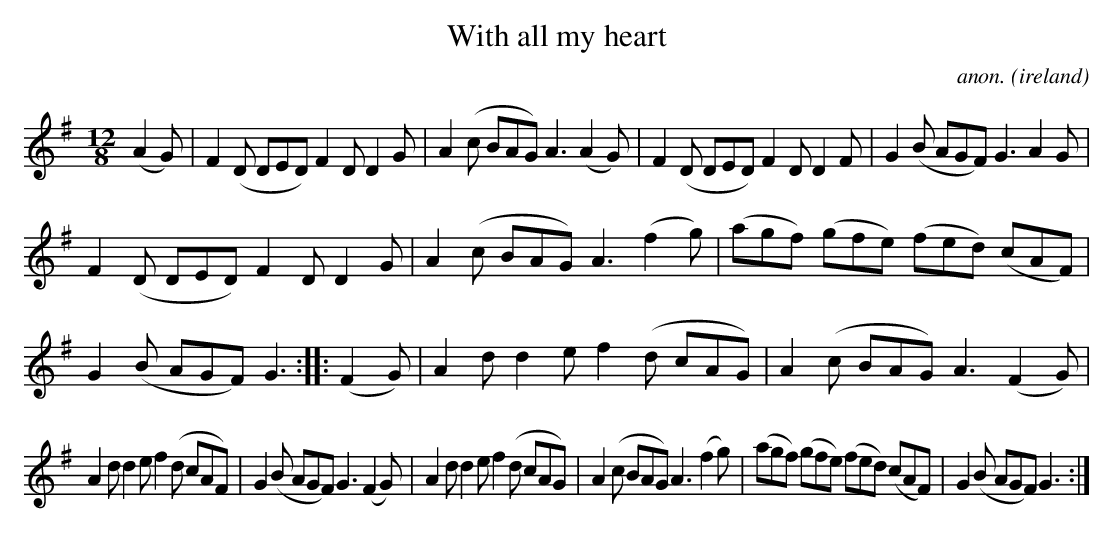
X:1
T:With all my heart
O:ireland
C:anon.
M:12/8
L:1/8
K:G
(A2G)|F2(D DED) F2D D2G|A2(c BAG) A3 (A2G)|F2(D DED) F2D D2F|G2(B AGF) G3 A2G|
F2(D DED) F2D D2G|A2(c BAG) A3 (f2g)|(agf) (gfe) (fed) (cAF)|G2(B AGF) G3::(F2G)|A2d d2e f2(d cAG)|A2(c BAG) A3 (F2G)|
A2d d2e f2(d cAF)|G2(B AGF) G3 (F2G)|A2d d2e f2(d cAG)|A2(c BAG) A3 (f2g)|(agf) (gfe) (fed) (cAF)|G2(B AGF) G3:|
